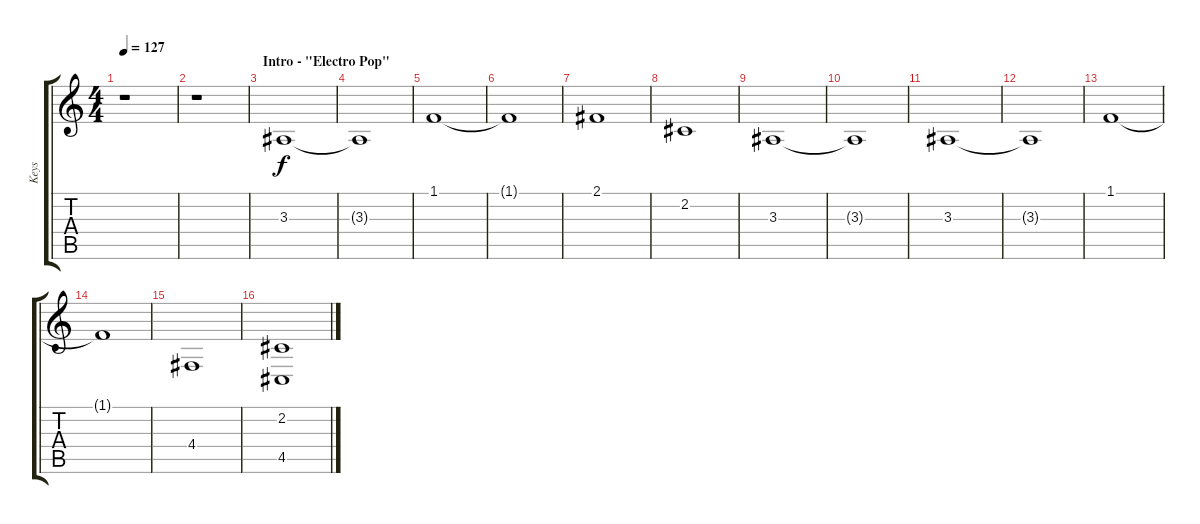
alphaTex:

\track ("Keys" "Keys") {instrument stringensemble1}
\staff {score tabs}
\tuning (E4 B3 G3 D3 A2 E2) {hide}
\ts (4 4)
\tempo 127
\clef g2
\ks c
r.1{dy f instrument stringensemble1} |
r.1 |
\section ("" "Intro - \"Electro Pop\"")
3.3.1 |
3.3{t}.1 |
1.1.1 |
1.1{t}.1 |
2.1.1 |
2.2.1 |
3.3.1 |
3.3{t}.1 |
3.3.1 |
3.3{t}.1 |
1.1.1 |
1.1{t}.1 |
4.4.1 |
(2.2 4.5).1
